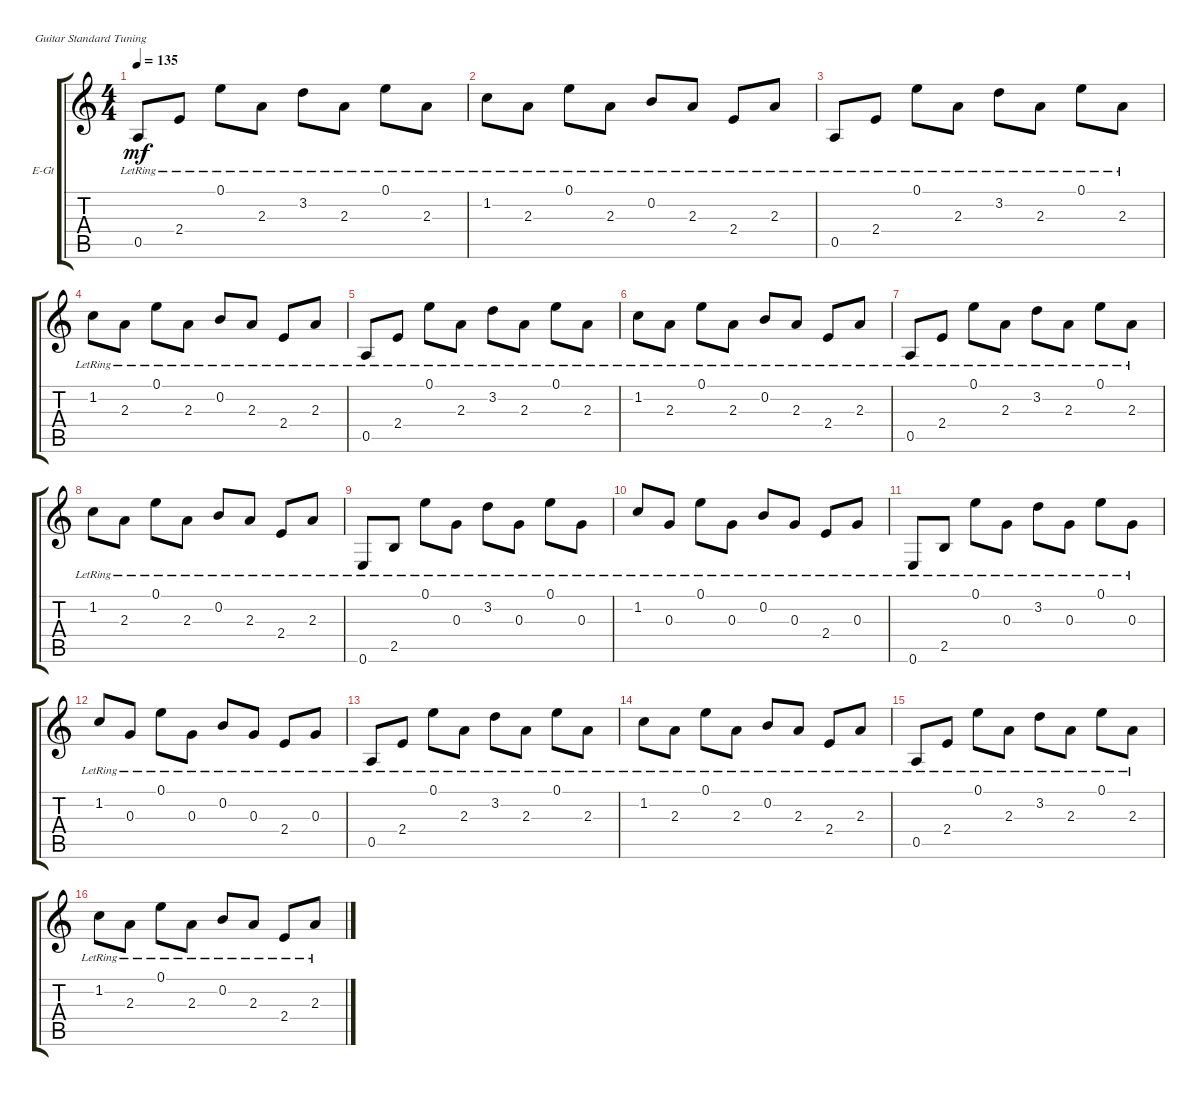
\defaultSystemsLayout 4
\bracketExtendMode groupsimilarinstruments
\firstSystemTrackNameOrientation horizontal
\otherSystemsTrackNameOrientation horizontal
\track ("Electric Guitar" "E-Gt") {instrument electricguitarclean}
\staff {score tabs}
\tuning (E4 B3 G3 D3 A2 E2)
\ts (4 4)
\tempo 135
\clef g2
\ks c
0.5{lr}.8{dy mf} 2.4{lr}.8 0.1{lr}.8 2.3{lr}.8 3.2{lr}.8 2.3{lr}.8 0.1{lr}.8 2.3{lr}.8 |
1.2{lr}.8 2.3{lr}.8 0.1{lr}.8 2.3{lr}.8 0.2{lr}.8 2.3{lr}.8 2.4{lr}.8 2.3{lr}.8 |
0.5{lr}.8 2.4{lr}.8 0.1{lr}.8 2.3{lr}.8 3.2{lr}.8 2.3{lr}.8 0.1{lr}.8 2.3{lr}.8 |
1.2{lr}.8 2.3{lr}.8 0.1{lr}.8 2.3{lr}.8 0.2{lr}.8 2.3{lr}.8 2.4{lr}.8 2.3{lr}.8 |
0.5{lr}.8 2.4{lr}.8 0.1{lr}.8 2.3{lr}.8 3.2{lr}.8 2.3{lr}.8 0.1{lr}.8 2.3{lr}.8 |
1.2{lr}.8 2.3{lr}.8 0.1{lr}.8 2.3{lr}.8 0.2{lr}.8 2.3{lr}.8 2.4{lr}.8 2.3{lr}.8 |
0.5{lr}.8 2.4{lr}.8 0.1{lr}.8 2.3{lr}.8 3.2{lr}.8 2.3{lr}.8 0.1{lr}.8 2.3{lr}.8 |
1.2{lr}.8 2.3{lr}.8 0.1{lr}.8 2.3{lr}.8 0.2{lr}.8 2.3{lr}.8 2.4{lr}.8 2.3{lr}.8 |
0.6{lr}.8 2.5{lr}.8 0.1{lr}.8 0.3{lr}.8 3.2{lr}.8 0.3{lr}.8 0.1{lr}.8 0.3{lr}.8 |
1.2{lr}.8 0.3{lr}.8 0.1{lr}.8 0.3{lr}.8 0.2{lr}.8 0.3{lr}.8 2.4{lr}.8 0.3{lr}.8 |
0.6{lr}.8 2.5{lr}.8 0.1{lr}.8 0.3{lr}.8 3.2{lr}.8 0.3{lr}.8 0.1{lr}.8 0.3{lr}.8 |
1.2{lr}.8 0.3{lr}.8 0.1{lr}.8 0.3{lr}.8 0.2{lr}.8 0.3{lr}.8 2.4{lr}.8 0.3{lr}.8 |
0.5{lr}.8 2.4{lr}.8 0.1{lr}.8 2.3{lr}.8 3.2{lr}.8 2.3{lr}.8 0.1{lr}.8 2.3{lr}.8 |
1.2{lr}.8 2.3{lr}.8 0.1{lr}.8 2.3{lr}.8 0.2{lr}.8 2.3{lr}.8 2.4{lr}.8 2.3{lr}.8 |
0.5{lr}.8 2.4{lr}.8 0.1{lr}.8 2.3{lr}.8 3.2{lr}.8 2.3{lr}.8 0.1{lr}.8 2.3{lr}.8 |
1.2{lr}.8 2.3{lr}.8 0.1{lr}.8 2.3{lr}.8 0.2{lr}.8 2.3{lr}.8 2.4{lr}.8 2.3{lr}.8
